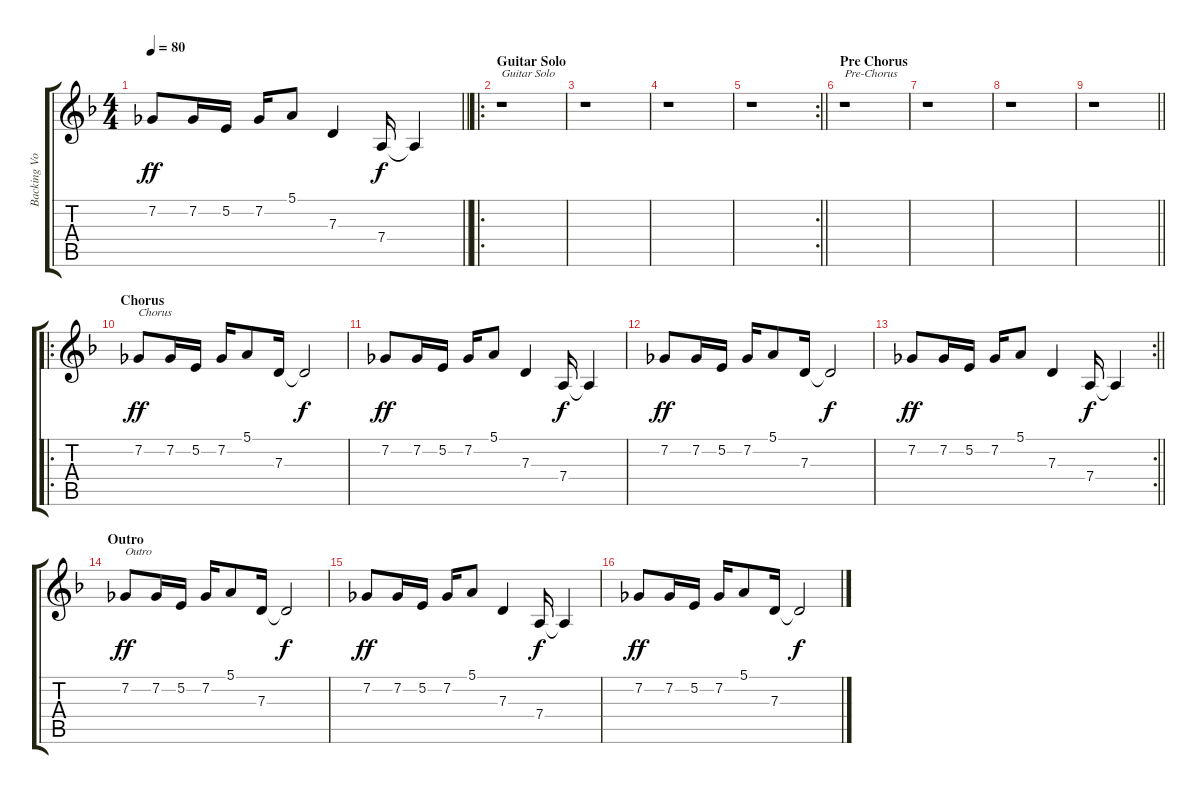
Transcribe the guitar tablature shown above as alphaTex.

\track ("Backing Vocal" "Backing Vo") {instrument baritonesax}
\staff {score tabs}
\tuning (E4 B3 G3 D3 A2 E2) {hide}
\ts (4 4)
\tempo 80
\clef g2
\barLineRight lightlight
\ks f
7.2.8{dy ff} 7.2.16 5.2.16 7.2.16 5.1.8 7.3.4 7.4.16{dy f} 7.4{t}.4 |
\ro
\section ("" "Guitar Solo")
r.1{txt "Guitar Solo"} |
r.1 |
r.1 |
\rc 2
\barLineRight lightlight
r.1 |
\section ("" "Pre Chorus")
r.1{txt "Pre-Chorus"} |
r.1 |
r.1 |
\barLineRight lightlight
r.1 |
\ro
\section ("" "Chorus")
7.2.8{txt "Chorus" dy ff} 7.2.16 5.2.16 7.2.16 5.1.8 7.3.16 7.3{t}.2{dy f} |
7.2.8{dy ff} 7.2.16 5.2.16 7.2.16 5.1.8 7.3.4 7.4.16{dy f} 7.4{t}.4 |
7.2.8{dy ff} 7.2.16 5.2.16 7.2.16 5.1.8 7.3.16 7.3{t}.2{dy f} |
\rc 2
\barLineRight lightlight
7.2.8{dy ff} 7.2.16 5.2.16 7.2.16 5.1.8 7.3.4 7.4.16{dy f} 7.4{t}.4 |
\section ("" "Outro")
7.2.8{txt "Outro" dy ff} 7.2.16 5.2.16 7.2.16 5.1.8 7.3.16 7.3{t}.2{dy f} |
7.2.8{dy ff} 7.2.16 5.2.16 7.2.16 5.1.8 7.3.4 7.4.16{dy f} 7.4{t}.4 |
7.2.8{dy ff} 7.2.16 5.2.16 7.2.16 5.1.8 7.3.16 7.3{t}.2{dy f}
